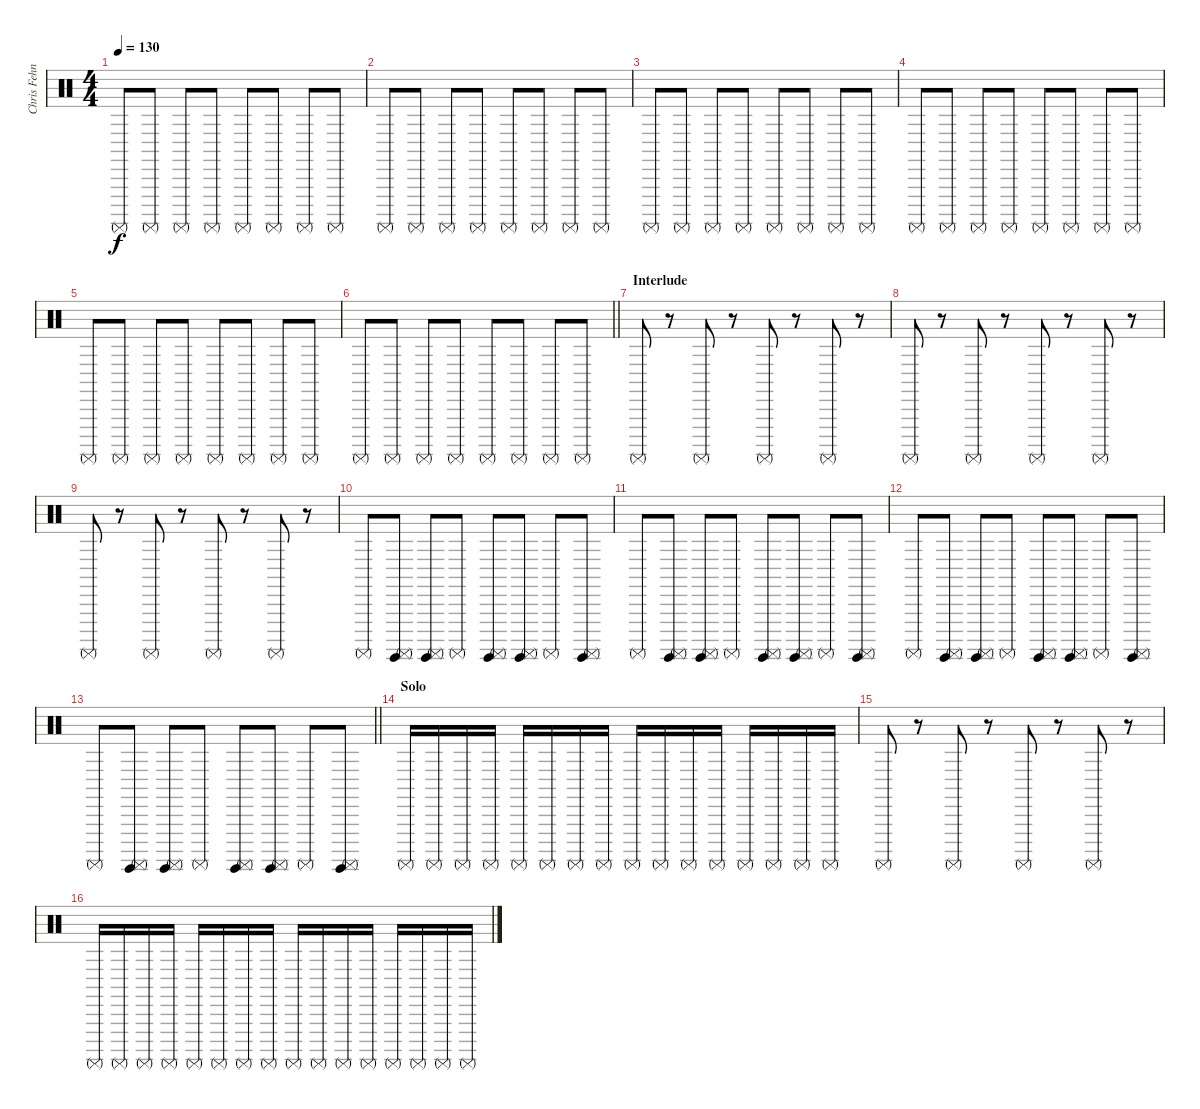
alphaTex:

\track ("Chris Fehn" "Chris Fehn") {instrument percussion}
\staff {score}
\articulation defaults
\ts (4 4)
\tempo 130
\clef neutral
\ks c "Surdo (mute)".8{dy f} "Surdo (mute)".8 "Surdo (mute)".8 "Surdo (mute)".8 "Surdo (mute)".8 "Surdo (mute)".8 "Surdo (mute)".8 "Surdo (mute)".8
|
"Surdo (mute)".8 "Surdo (mute)".8 "Surdo (mute)".8 "Surdo (mute)".8 "Surdo (mute)".8 "Surdo (mute)".8 "Surdo (mute)".8 "Surdo (mute)".8 |
"Surdo (mute)".8 "Surdo (mute)".8 "Surdo (mute)".8 "Surdo (mute)".8 "Surdo (mute)".8 "Surdo (mute)".8 "Surdo (mute)".8 "Surdo (mute)".8 |
"Surdo (mute)".8 "Surdo (mute)".8 "Surdo (mute)".8 "Surdo (mute)".8 "Surdo (mute)".8 "Surdo (mute)".8 "Surdo (mute)".8 "Surdo (mute)".8 |
"Surdo (mute)".8 "Surdo (mute)".8 "Surdo (mute)".8 "Surdo (mute)".8 "Surdo (mute)".8 "Surdo (mute)".8 "Surdo (mute)".8 "Surdo (mute)".8 |
\barLineRight lightlight "Surdo (mute)".8 "Surdo (mute)".8 "Surdo (mute)".8 "Surdo (mute)".8 "Surdo (mute)".8 "Surdo (mute)".8 "Surdo (mute)".8 "Surdo (mute)".8
|
\section ("" "Interlude")
"Surdo (mute)".8 r.8 "Surdo (mute)".8 r.8 "Surdo (mute)".8 r.8 "Surdo (mute)".8 r.8 |
"Surdo (mute)".8 r.8 "Surdo (mute)".8 r.8 "Surdo (mute)".8 r.8 "Surdo (mute)".8 r.8 |
"Surdo (mute)".8 r.8 "Surdo (mute)".8 r.8 "Surdo (mute)".8 r.8 "Surdo (mute)".8 r.8 |
"Surdo (mute)".8 ("Surdo (mute)" "Surdo (hit)").8 ("Surdo (mute)" "Surdo (hit)").8 "Surdo (mute)".8 ("Surdo (mute)" "Surdo (hit)").8 ("Surdo (mute)" "Surdo (hit)").8 "Surdo (mute)".8 ("Surdo (mute)" "Surdo (hit)").8 |
"Surdo (mute)".8 ("Surdo (mute)" "Surdo (hit)").8 ("Surdo (mute)" "Surdo (hit)").8 "Surdo (mute)".8 ("Surdo (mute)" "Surdo (hit)").8 ("Surdo (mute)" "Surdo (hit)").8 "Surdo (mute)".8 ("Surdo (mute)" "Surdo (hit)").8 |
"Surdo (mute)".8 ("Surdo (mute)" "Surdo (hit)").8 ("Surdo (mute)" "Surdo (hit)").8 "Surdo (mute)".8 ("Surdo (mute)" "Surdo (hit)").8 ("Surdo (mute)" "Surdo (hit)").8 "Surdo (mute)".8 ("Surdo (mute)" "Surdo (hit)").8 |
\barLineRight lightlight "Surdo (mute)".8
("Surdo (mute)" "Surdo (hit)").8 ("Surdo (mute)" "Surdo (hit)").8 "Surdo (mute)".8 ("Surdo (mute)" "Surdo (hit)").8 ("Surdo (mute)" "Surdo (hit)").8 "Surdo (mute)".8 ("Surdo (mute)" "Surdo (hit)").8 |
\section ("" "Solo")
"Surdo (mute)".16 "Surdo (mute)".16 "Surdo (mute)".16 "Surdo (mute)".16 "Surdo (mute)".16 "Surdo (mute)".16 "Surdo (mute)".16 "Surdo (mute)".16 "Surdo (mute)".16 "Surdo (mute)".16 "Surdo (mute)".16 "Surdo (mute)".16 "Surdo (mute)".16 "Surdo (mute)".16 "Surdo (mute)".16 "Surdo (mute)".16 |
"Surdo (mute)".8 r.8 "Surdo (mute)".8 r.8 "Surdo (mute)".8 r.8 "Surdo (mute)".8 r.8 |
"Surdo (mute)".16 "Surdo (mute)".16 "Surdo (mute)".16 "Surdo (mute)".16 "Surdo (mute)".16 "Surdo (mute)".16 "Surdo (mute)".16 "Surdo (mute)".16 "Surdo (mute)".16 "Surdo (mute)".16 "Surdo (mute)".16 "Surdo (mute)".16 "Surdo (mute)".16 "Surdo (mute)".16 "Surdo (mute)".16 "Surdo (mute)".16
